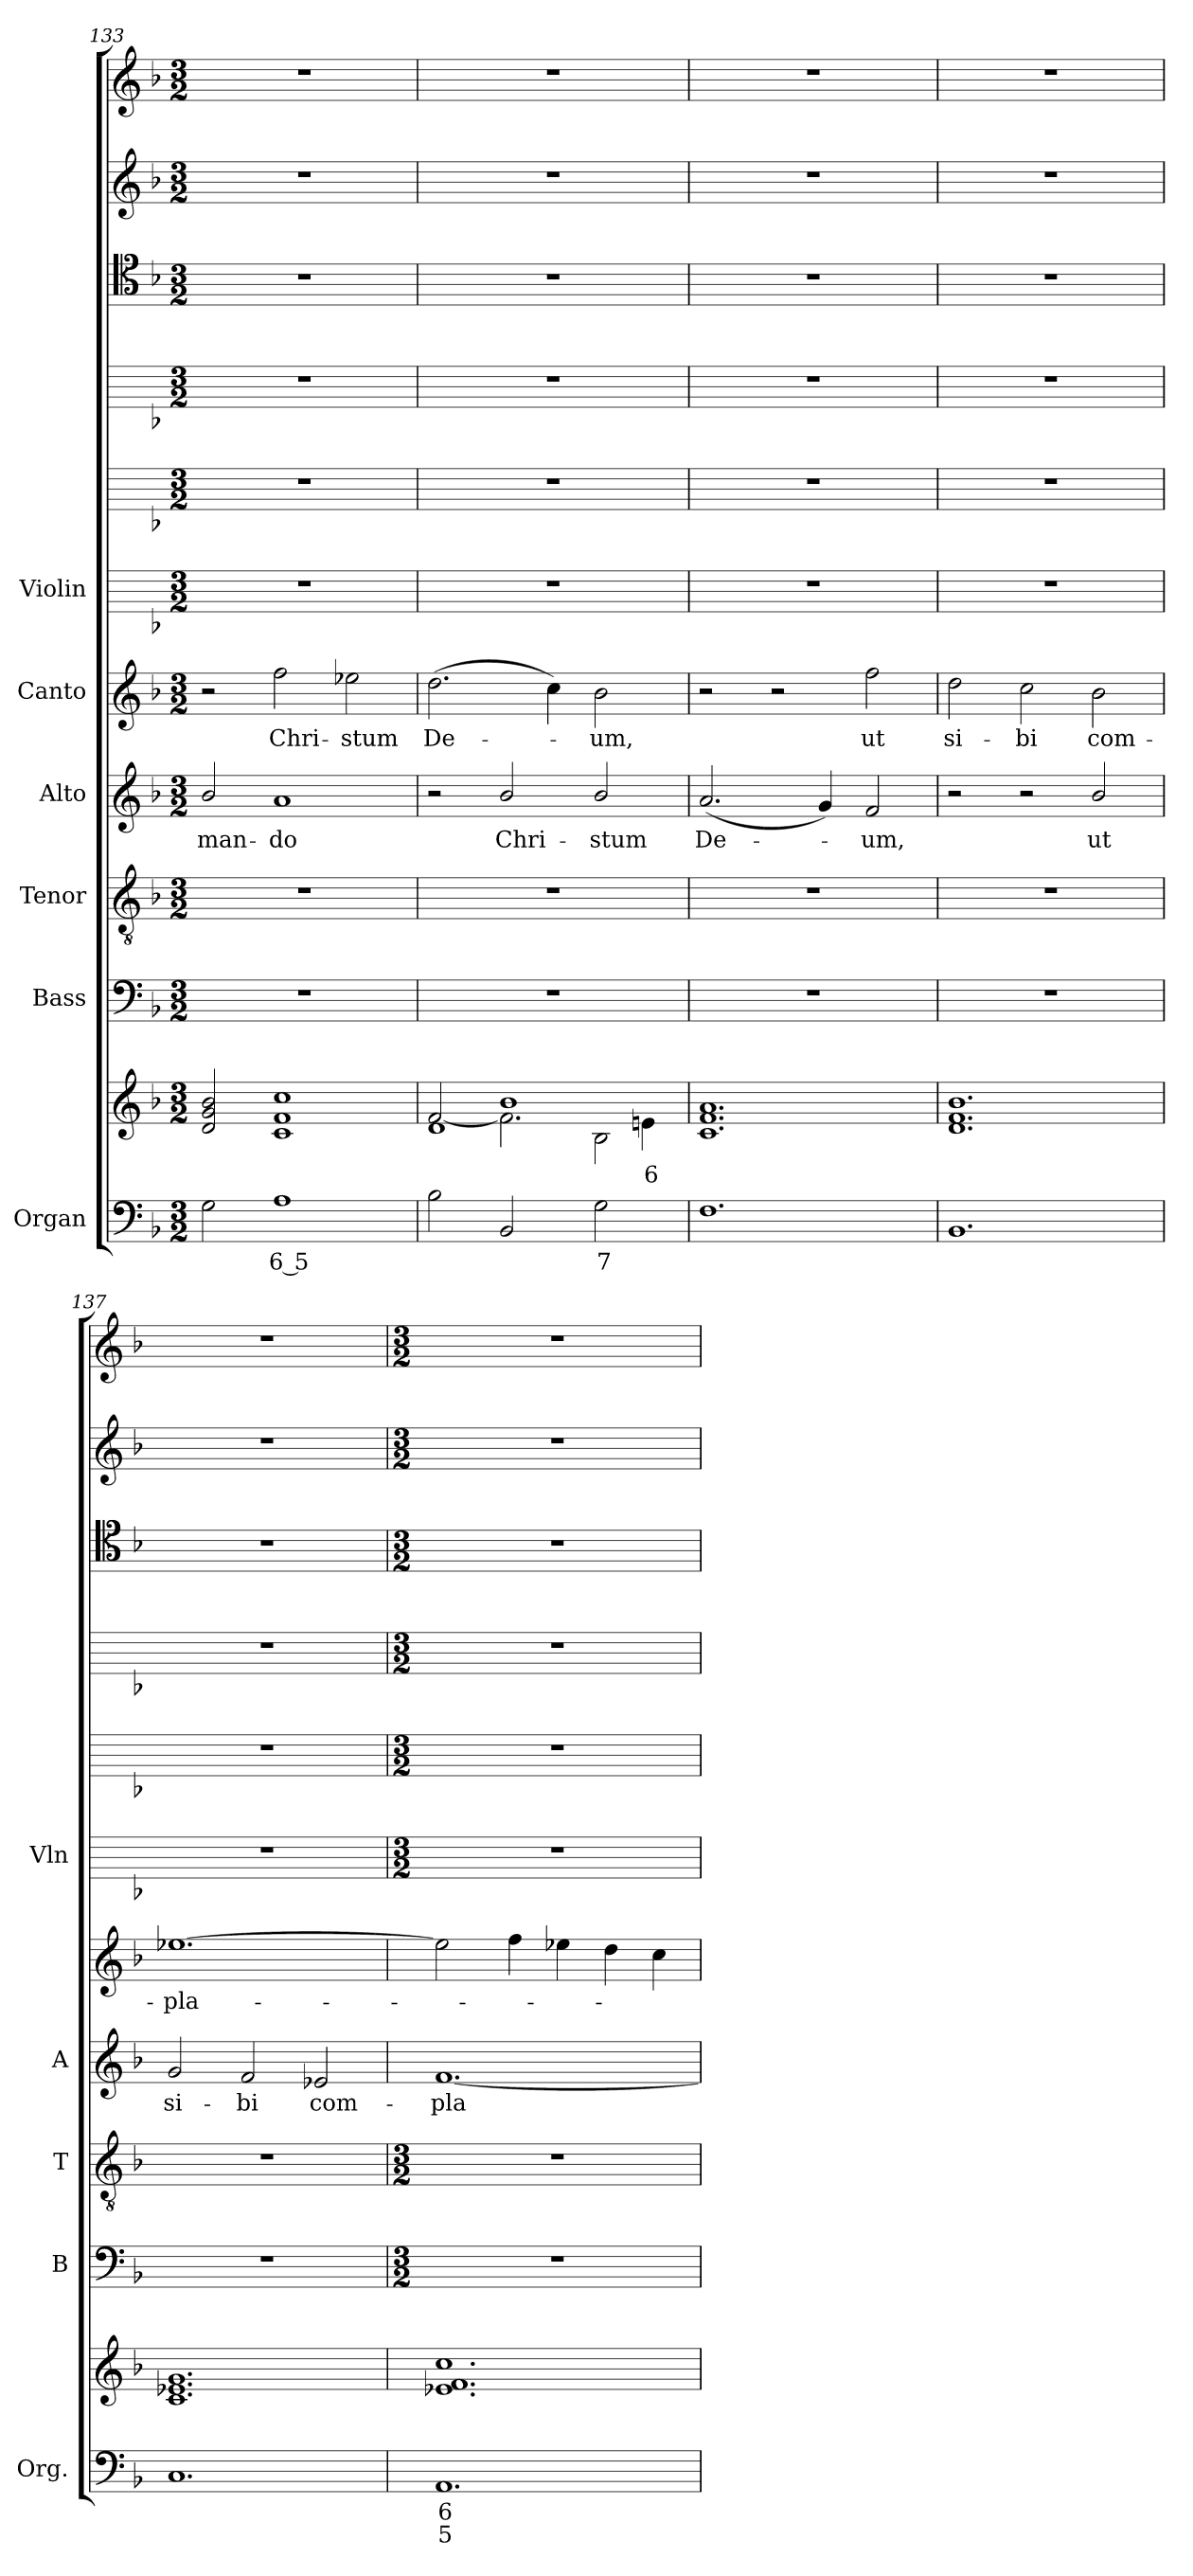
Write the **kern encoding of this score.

**kern	**text	**text	**kern	**text	**kern	**kern	**kern	**text	**kern	**text	**kern	**kern	**kern	**kern	**kern	**kern
*part6	*part6	*part6	*part6	*part6	*part5	*part4	*part3	*part3	*part2	*part2	*part1	*part1	*part1	*part1	*part1	*part1
*staff12	*staff12	*staff12	*staff11	*staff11	*staff10	*staff9	*staff8	*staff8	*staff7	*staff7	*staff6	*staff5	*staff4	*staff3	*staff2	*staff1
*I"Organ	*	*	*	*	*I"Bass	*I"Tenor	*I"Alto	*	*I"Canto	*	*I"Violin	*	*	*	*	*
*I'Org.	*	*	*	*	*I'B	*I'T	*I'A	*	*	*	*I'Vln	*	*	*	*	*
*clefF4	*	*	*clefG2	*	*clefF4	*clefGv2	*clefG2	*	*clefG2	*	*	*	*	*clefC4	*clefG2	*clefG2
*k[b-]	*	*	*k[b-]	*	*k[b-]	*k[b-]	*k[b-]	*	*k[b-]	*	*k[b-]	*k[b-]	*k[b-]	*k[b-]	*k[b-]	*k[b-]
*F:	*	*	*F:	*	*F:	*F:	*F:	*	*F:	*	*F:	*F:	*F:	*F:	*F:	*F:
*M3/2	*	*	*M3/2	*	*M3/2	*M3/2	*M3/2	*	*M3/2	*	*M3/2	*M3/2	*M3/2	*M3/2	*M3/2	*M3/2
=133	=133	=133	=133	=133	=133	=133	=133	=133	=133	=133	=133	=133	=133	=133	=133	=133
*	*	*	*^	*	*	*	*	*	*	*	*	*	*	*	*	*
*	*	*	*	*^	*	*	*	*	*	*	*	*	*	*	*	*	*
!	!	!	!	!	!	!	!	!	!	!LO:LY:b	!	!	!	!	!	!	!	!
2G	.	.	2d/ 2g/ 2b-/	1.ryy	1.ryy	.	1.r	1.r	2b-/	-man-	2r	.	1.r	1.r	1.r	1.r	1.r	1.r
!	!LO:LY:b	!	!	!	!	!	!	!	!	!LO:LY:b	!	!LO:LY:b	!	!	!	!	!	!
1A	6 5	.	1c/ 1f/ 1cc/	.	.	.	.	.	1a	-do	2ff	Chri-	.	.	.	.	.	.
!	!	!	!	!	!	!	!	!	!	!	!	!LO:LY:b	!	!	!	!	!	!
.	.	.	.	.	.	.	.	.	.	.	2ee-X	-stum	.	.	.	.	.	.
=134	=134	=134	=134	=134	=134	=134	=134	=134	=134	=134	=134	=134	=134	=134	=134	=134	=134	=134
!	!	!	!	!	!	!	!	!	!	!	!	!LO:LY:b	!	!	!	!	!	!
2B-	.	.	2ryy	[2f/	1d	.	1.r	1.r	2r	.	(>2.dd	De-	1.r	1.r	1.r	1.r	1.r	1.r
!	!	!	!	!	!	!	!	!	!	!LO:LY:b	!	!	!	!	!	!	!	!
2BB-	.	.	1b-/	2.f\]	.	.	.	.	2b-/	Chri-	.	.	.	.	.	.	.	.
.	.	.	.	.	.	.	.	.	.	.	4cc)	.	.	.	.	.	.	.
!	!LO:LY:b	!	!	!	!	!	!	!	!	!LO:LY:b	!	!LO:LY:b	!	!	!	!	!	!
2G	7	.	.	.	2B-\	.	.	.	2b-/	-stum	2b-	um,	.	.	.	.	.	.
!	!	!	!	!	!	!LO:LY:b	!	!	!	!	!	!	!	!	!	!	!	!
.	.	.	.	4en\	.	6	.	.	.	.	.	.	.	.	.	.	.	.
=135	=135	=135	=135	=135	=135	=135	=135	=135	=135	=135	=135	=135	=135	=135	=135	=135	=135	=135
!	!	!	!	!LO:N:vis=1	!	!	!	!	!	!LO:LY:b	!	!	!	!	!	!	!	!
1.F	.	.	1.c/ 1.f/ 1.a/	1.ryy	1.ryy	.	1.r	1.r	(<2.a	De-	2r	.	1.r	1.r	1.r	1.r	1.r	1.r
.	.	.	.	.	.	.	.	.	.	.	2r	.	.	.	.	.	.	.
.	.	.	.	.	.	.	.	.	4g)	.	.	.	.	.	.	.	.	.
!	!	!	!	!	!	!	!	!	!	!LO:LY:b	!	!LO:LY:b	!	!	!	!	!	!
.	.	.	.	.	.	.	.	.	2f	um,	2ff	ut	.	.	.	.	.	.
=136	=136	=136	=136	=136	=136	=136	=136	=136	=136	=136	=136	=136	=136	=136	=136	=136	=136	=136
!	!	!	!	!LO:N:vis=1	!	!	!	!	!	!	!	!LO:LY:b	!	!	!	!	!	!
1.BB-	.	.	1.d/ 1.f/ 1.b-/	1.ryy	1.ryy	.	1.r	1.r	2r	.	2dd	si-	1.r	1.r	1.r	1.r	1.r	1.r
!	!	!	!	!	!	!	!	!	!	!	!	!LO:LY:b	!	!	!	!	!	!
.	.	.	.	.	.	.	.	.	2r	.	2cc	-bi	.	.	.	.	.	.
!	!	!	!	!	!	!	!	!	!	!LO:LY:b	!	!LO:LY:b	!	!	!	!	!	!
.	.	.	.	.	.	.	.	.	2b-/	ut	2b-	com-	.	.	.	.	.	.
=137	=137	=137	=137	=137	=137	=137	=137	=137	=137	=137	=137	=137	=137	=137	=137	=137	=137	=137
!	!	!	!	!LO:N:vis=1	!	!	!	!	!	!LO:LY:b	!	!LO:LY:b	!	!	!	!	!	!
1.C	.	.	1.c/ 1.e-X/ 1.g/	1.ryy	1.ryy	.	1.r	1.r	2g	si-	[1.ee-X	-pla-	1.r	1.r	1.r	1.r	1.r	1.r
!	!	!	!	!	!	!	!	!	!	!LO:LY:b	!	!	!	!	!	!	!	!
.	.	.	.	.	.	.	.	.	2f	-bi	.	.	.	.	.	.	.	.
!	!	!	!	!	!	!	!	!	!	!LO:LY:b	!	!	!	!	!	!	!	!
.	.	.	.	.	.	.	.	.	2e-X	com-	.	.	.	.	.	.	.	.
!!LO:LB:g=z
=138	=138	=138	=138	=138	=138	=138	=138	=138	=138	=138	=138	=138	=138	=138	=138	=138	=138	=138
*	*	*	*	*	*	*	*M3/2	*M3/2	*	*	*	*	*M3/2	*M3/2	*M3/2	*M3/2	*M3/2	*M3/2
!	!LO:LY:b	!LO:LY:b	!	!LO:N:vis=1	!	!	!	!	!	!LO:LY:b	!	!	!	!	!	!	!	!
1.AA	6	5	1.e-X/ 1.f/ 1.cc/	1.ryy	1.ryy	.	1.r	1.r	[1.f	-pla-	2ee-]	.	1.r	1.r	1.r	1.r	1.r	1.r
.	.	.	.	.	.	.	.	.	.	.	4ff	.	.	.	.	.	.	.
.	.	.	.	.	.	.	.	.	.	.	4ee-	.	.	.	.	.	.	.
.	.	.	.	.	.	.	.	.	.	.	4dd	.	.	.	.	.	.	.
.	.	.	.	.	.	.	.	.	.	.	4cc	.	.	.	.	.	.	.
*	*	*	*v	*v	*v	*	*	*	*	*	*	*	*	*	*	*	*	*
=	=	=	=	=	=	=	=	=	=	=	=	=	=	=	=	=
*-	*-	*-	*-	*-	*-	*-	*-	*-	*-	*-	*-	*-	*-	*-	*-	*-
